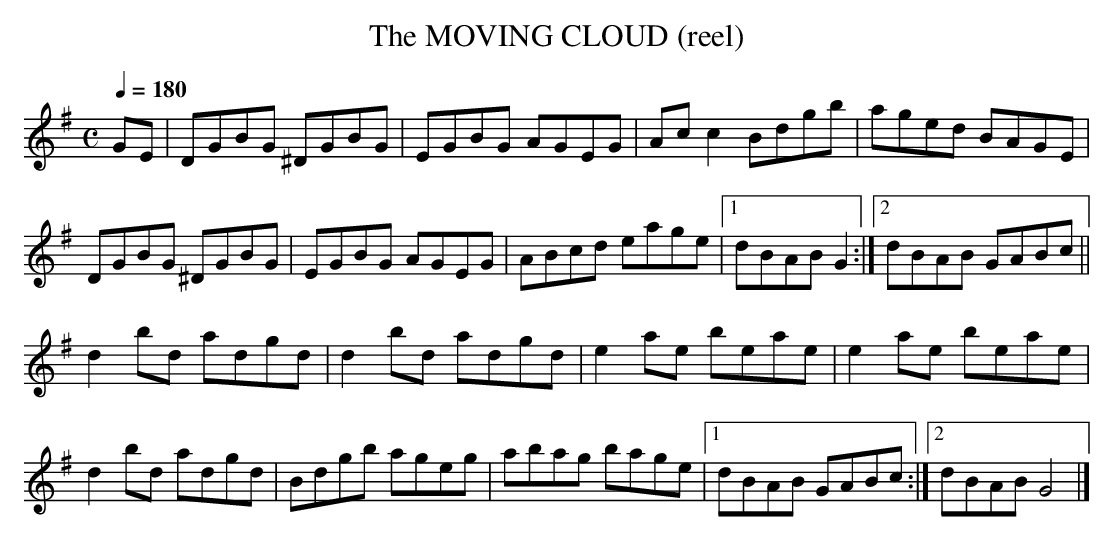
X:1
T:MOVING CLOUD (reel), The
Q:1/4=180
M:C
K:G
GE|DGBG ^DGBG|EGBG AGEG|Acc2 Bdgb|aged BAGE|
DGBG ^DGBG|EGBG AGEG|ABcd eage|1 dBAB G2 :|2 dBAB GABc||
d2 bd adgd|d2 bd adgd|e2ae beae|e2ae beae|
d2 bd adgd|Bdgb ageg|abag bage|1 dBAB GABc :|2 dBAB G4|]
